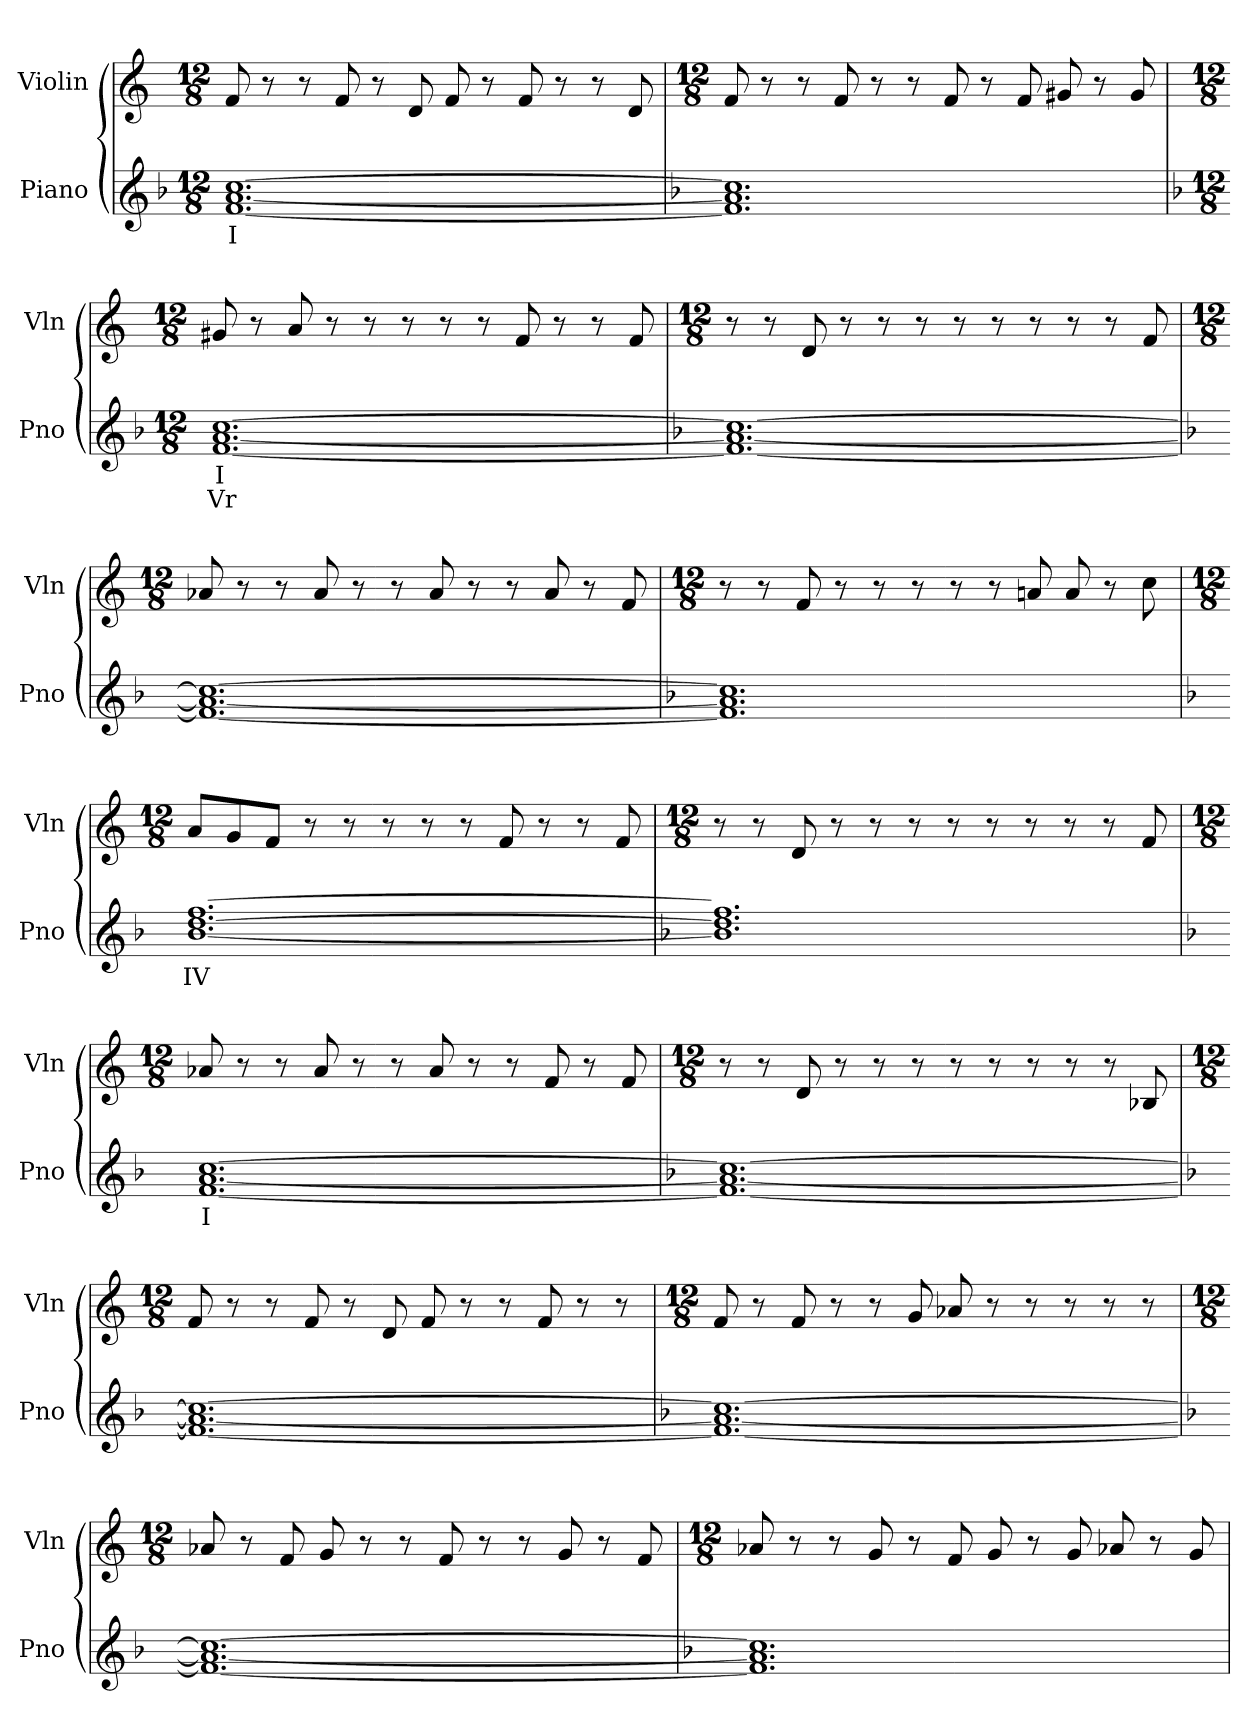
**kern	**text	**text	**kern
*part2	*part2	*part2	*part1
*staff2	*staff2	*staff2	*staff1
*I"Piano	*	*	*I"Violin
*I'Pno	*	*	*I'Vln
*k[b-]	*	*	*
*F:	*	*	*
*M12/8	*	*	*M12/8
=	=	=	=
[1.f [1.a [1.cc	I	.	8f
.	.	.	8r
.	.	.	8r
.	.	.	8f
.	.	.	8r
.	.	.	8d
.	.	.	8f
.	.	.	8r
.	.	.	8f
.	.	.	8r
.	.	.	8r
.	.	.	8d
=	=	=	=
*k[b-]	*	*	*
*F:	*	*	*
*	*	*	*M12/8
1.f] 1.a] 1.cc]	.	.	8f
.	.	.	8r
.	.	.	8r
.	.	.	8f
.	.	.	8r
.	.	.	8r
.	.	.	8f
.	.	.	8r
.	.	.	8f
.	.	.	8g#X
.	.	.	8r
.	.	.	8g#
=	=	=	=
*k[b-]	*	*	*
*F:	*	*	*
*M12/8	*	*	*M12/8
[1.f [1.a [1.cc	I	Vr	8g#X
.	.	.	8r
.	.	.	8a
.	.	.	8r
.	.	.	8r
.	.	.	8r
.	.	.	8r
.	.	.	8r
.	.	.	8f
.	.	.	8r
.	.	.	8r
.	.	.	8f
=	=	=	=
*k[b-]	*	*	*
*F:	*	*	*
*	*	*	*M12/8
1.f_ 1.a_ 1.cc_	.	.	8r
.	.	.	8r
.	.	.	8d
.	.	.	8r
.	.	.	8r
.	.	.	8r
.	.	.	8r
.	.	.	8r
.	.	.	8r
.	.	.	8r
.	.	.	8r
.	.	.	8f
=	=	=	=
*k[b-]	*	*	*
*F:	*	*	*
*	*	*	*M12/8
1.f_ 1.a_ 1.cc_	.	.	8a-X
.	.	.	8r
.	.	.	8r
.	.	.	8a-
.	.	.	8r
.	.	.	8r
.	.	.	8a-
.	.	.	8r
.	.	.	8r
.	.	.	8a-
.	.	.	8r
.	.	.	8f
=	=	=	=
*k[b-]	*	*	*
*F:	*	*	*
*	*	*	*M12/8
1.f] 1.a] 1.cc]	.	.	8r
.	.	.	8r
.	.	.	8f
.	.	.	8r
.	.	.	8r
.	.	.	8r
.	.	.	8r
.	.	.	8r
.	.	.	8an
.	.	.	8a
.	.	.	8r
.	.	.	8cc
=	=	=	=
*k[b-]	*	*	*
*F:	*	*	*
*	*	*	*M12/8
[1.b- [1.dd [1.ff	IV	.	8aL
.	.	.	8g
.	.	.	8fJ
.	.	.	8r
.	.	.	8r
.	.	.	8r
.	.	.	8r
.	.	.	8r
.	.	.	8f
.	.	.	8r
.	.	.	8r
.	.	.	8f
=	=	=	=
*k[b-]	*	*	*
*F:	*	*	*
*	*	*	*M12/8
1.b-] 1.dd] 1.ff]	.	.	8r
.	.	.	8r
.	.	.	8d
.	.	.	8r
.	.	.	8r
.	.	.	8r
.	.	.	8r
.	.	.	8r
.	.	.	8r
.	.	.	8r
.	.	.	8r
.	.	.	8f
=	=	=	=
*k[b-]	*	*	*
*F:	*	*	*
*	*	*	*M12/8
[1.f [1.a [1.cc	I	.	8a-X
.	.	.	8r
.	.	.	8r
.	.	.	8a-
.	.	.	8r
.	.	.	8r
.	.	.	8a-
.	.	.	8r
.	.	.	8r
.	.	.	8f
.	.	.	8r
.	.	.	8f
=	=	=	=
*k[b-]	*	*	*
*F:	*	*	*
*	*	*	*M12/8
1.f_ 1.a_ 1.cc_	.	.	8r
.	.	.	8r
.	.	.	8d
.	.	.	8r
.	.	.	8r
.	.	.	8r
.	.	.	8r
.	.	.	8r
.	.	.	8r
.	.	.	8r
.	.	.	8r
.	.	.	8B-X
=	=	=	=
*k[b-]	*	*	*
*F:	*	*	*
*	*	*	*M12/8
1.f_ 1.a_ 1.cc_	.	.	8f
.	.	.	8r
.	.	.	8r
.	.	.	8f
.	.	.	8r
.	.	.	8d
.	.	.	8f
.	.	.	8r
.	.	.	8r
.	.	.	8f
.	.	.	8r
.	.	.	8r
=	=	=	=
*k[b-]	*	*	*
*F:	*	*	*
*	*	*	*M12/8
1.f_ 1.a_ 1.cc_	.	.	8f
.	.	.	8r
.	.	.	8f
.	.	.	8r
.	.	.	8r
.	.	.	8g
.	.	.	8a-X
.	.	.	8r
.	.	.	8r
.	.	.	8r
.	.	.	8r
.	.	.	8r
=	=	=	=
*k[b-]	*	*	*
*F:	*	*	*
*	*	*	*M12/8
1.f_ 1.a_ 1.cc_	.	.	8a-X
.	.	.	8r
.	.	.	8f
.	.	.	8g
.	.	.	8r
.	.	.	8r
.	.	.	8f
.	.	.	8r
.	.	.	8r
.	.	.	8g
.	.	.	8r
.	.	.	8f
=	=	=	=
*k[b-]	*	*	*
*F:	*	*	*
*	*	*	*M12/8
1.f] 1.a] 1.cc]	.	.	8a-X
.	.	.	8r
.	.	.	8r
.	.	.	8g
.	.	.	8r
.	.	.	8f
.	.	.	8g
.	.	.	8r
.	.	.	8g
.	.	.	8a-X
.	.	.	8r
.	.	.	8g
=	=	=	=
*-	*-	*-	*-
